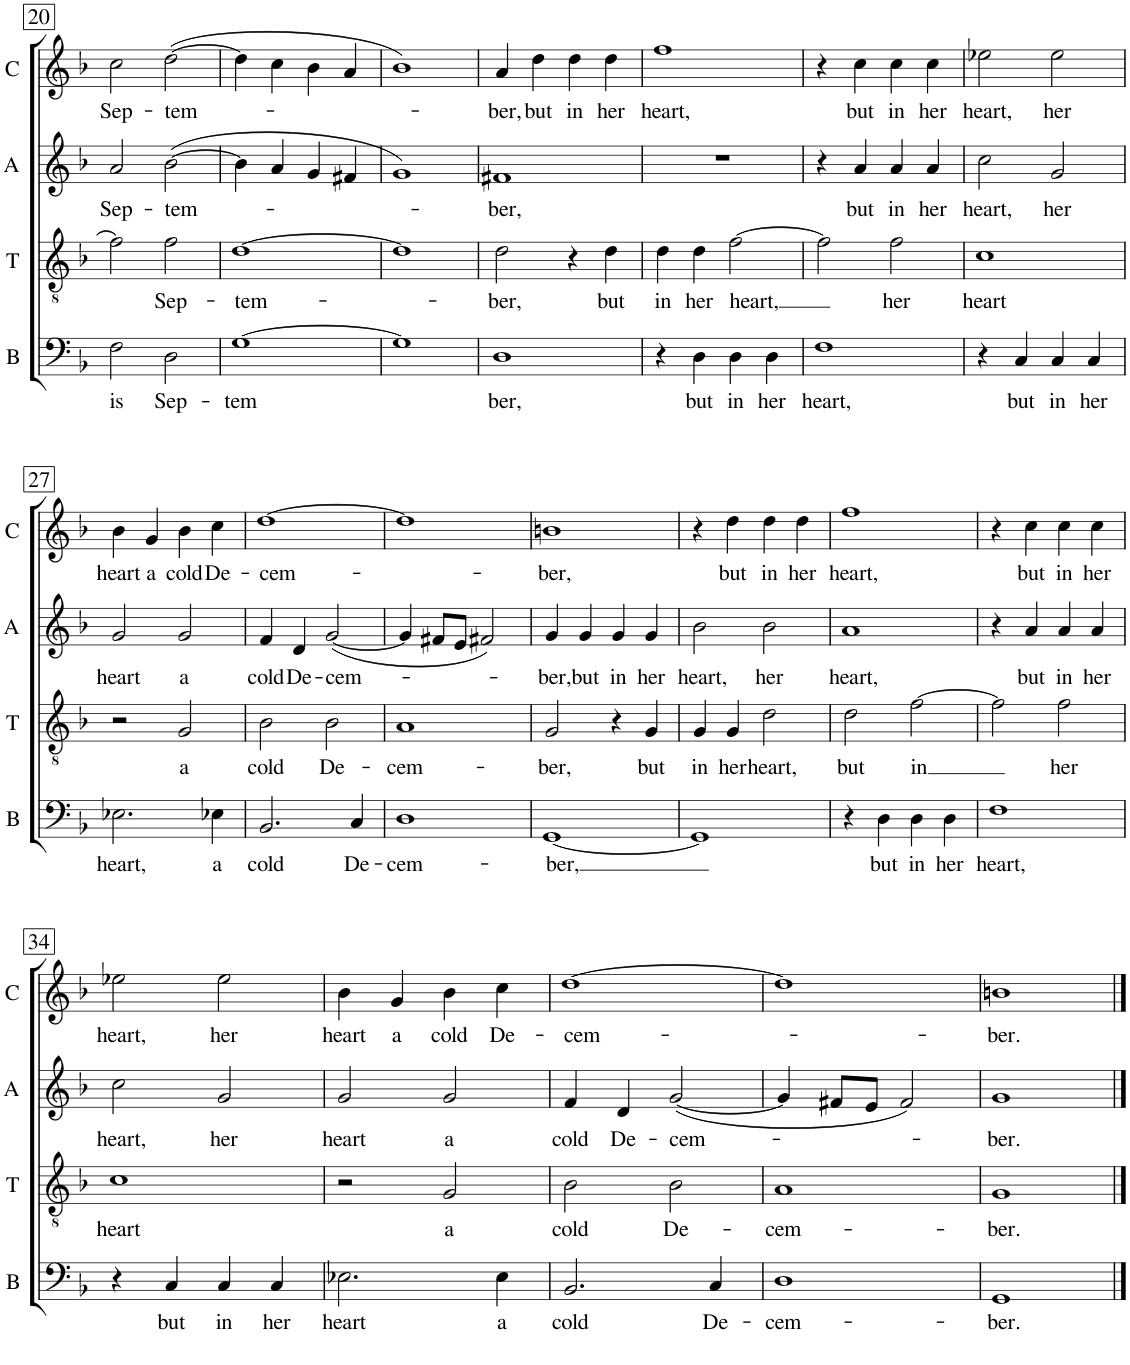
**kern	**text	**kern	**text	**kern	**text	**kern	**text
*part4	*part4	*part3	*part3	*part2	*part2	*part1	*part1
*staff4	*staff4	*staff3	*staff3	*staff2	*staff2	*staff1	*staff1
*I"Bassus	*	*I"Tenor	*	*I"Altus	*	*I"Cantus	*
*I'B	*	*I'T	*	*I'A	*	*I'C	*
!!LO:PB:g=z
*clefF4	*	*clefGv2	*	*clefG2	*	*clefG2	*
*	*	*	*	*Trd1c2	*	*	*
*k[b-]	*	*k[b-]	*	*k[b-]	*	*k[b-]	*
*M4/4	*	*M4/4	*	*M4/4	*	*M4/4	*
*met(c)	*	*met(c)	*	*met(c)	*	*met(c)	*
=20	=20	=20	=20	=20	=20	=20	=20
!	!LO:LY:b	!	!	!	!LO:LY:b	!	!LO:LY:b
2F\	is	2f\]	.	2a/	Sep-	2cc\	Sep-
!	!LO:LY:b	!	!LO:LY:b	!	!LO:LY:b	!	!LO:LY:b
2D\	Sep-	2f\	Sep-	([2b-\	-tem-	([2dd\	-tem-
=21	=21	=21	=21	=21	=21	=21	=21
!	!LO:LY:b	!	!LO:LY:b	!	!	!	!
[1G	-tem	[1d	-tem-	4b-\]	.	4dd\]	.
.	.	.	.	4a/	.	4cc\	.
.	.	.	.	4g/	.	4b-\	.
.	.	.	.	4f#X/	.	4a/	.
=22	=22	=22	=22	=22	=22	=22	=22
1G]	.	1d]	.	1g)	.	1b-)	.
=23	=23	=23	=23	=23	=23	=23	=23
!	!LO:LY:b	!	!LO:LY:b	!	!LO:LY:b	!	!LO:LY:b
1D	ber,	2d\	ber,	1f#X	ber,	4a/	ber,
!	!	!	!	!	!	!	!LO:LY:b
.	.	.	.	.	.	4dd\	but
!	!	!	!	!	!	!	!LO:LY:b
.	.	4r	.	.	.	4dd\	in
!	!	!	!LO:LY:b	!	!	!	!LO:LY:b
.	.	4d\	but	.	.	4dd\	her
=24	=24	=24	=24	=24	=24	=24	=24
!	!	!	!LO:LY:b	!	!	!	!LO:LY:b
4r	.	4d\	in	1r	.	1ff	heart,
!	!LO:LY:b	!	!LO:LY:b	!	!	!	!
4D\	but	4d\	her	.	.	.	.
!	!LO:LY:b	!	!LO:LY:b	!	!	!	!
4D\	in	[2f\	heart,	.	.	.	.
!	!LO:LY:b	!	!	!	!	!	!
4D\	her	.	.	.	.	.	.
=25	=25	=25	=25	=25	=25	=25	=25
!	!LO:LY:b	!	!	!	!	!	!
1F	heart,	2f\]	.	4r	.	4r	.
!	!	!	!	!	!LO:LY:b	!	!LO:LY:b
.	.	.	.	4a/	but	4cc\	but
!	!	!	!LO:LY:b	!	!LO:LY:b	!	!LO:LY:b
.	.	2f\	her	4a/	in	4cc\	in
!	!	!	!	!	!LO:LY:b	!	!LO:LY:b
.	.	.	.	4a/	her	4cc\	her
=26	=26	=26	=26	=26	=26	=26	=26
!	!	!	!LO:LY:b	!	!LO:LY:b	!	!LO:LY:b
4r	.	1c	heart	2cc\	heart,	2ee-X\	heart,
!	!LO:LY:b	!	!	!	!	!	!
4C/	but	.	.	.	.	.	.
!	!LO:LY:b	!	!	!	!LO:LY:b	!	!LO:LY:b
4C/	in	.	.	2g/	her	2ee-\	her
!	!LO:LY:b	!	!	!	!	!	!
4C/	her	.	.	.	.	.	.
!!LO:LB:g=z
=27	=27	=27	=27	=27	=27	=27	=27
!	!LO:LY:b	!	!	!	!LO:LY:b	!	!LO:LY:b
2.E-X\	heart,	2r	.	2g/	heart	4b-\	heart
!	!	!	!	!	!	!	!LO:LY:b
.	.	.	.	.	.	4g/	a
!	!	!	!LO:LY:b	!	!LO:LY:b	!	!LO:LY:b
.	.	2G/	a	2g/	a	4b-\	cold
!	!LO:LY:b	!	!	!	!	!	!LO:LY:b
4E-X\	a	.	.	.	.	4cc\	De-
=28	=28	=28	=28	=28	=28	=28	=28
!	!LO:LY:b	!	!LO:LY:b	!	!LO:LY:b	!	!LO:LY:b
2.BB-/	cold	2B-\	cold	4f/	cold	[1dd	-cem-
!	!	!	!	!	!LO:LY:b	!	!
.	.	.	.	4d/	De-	.	.
!	!	!	!LO:LY:b	!	!LO:LY:b	!	!
.	.	2B-\	De-	([2g/	-cem-	.	.
!	!LO:LY:b	!	!	!	!	!	!
4C/	De-	.	.	.	.	.	.
=29	=29	=29	=29	=29	=29	=29	=29
!	!LO:LY:b	!	!LO:LY:b	!	!	!	!
1D	-cem-	1A	-cem-	4g/]	.	1dd]	.
.	.	.	.	8f#X/L	.	.	.
.	.	.	.	8e/J	.	.	.
.	.	.	.	2f#X/)	.	.	.
=30	=30	=30	=30	=30	=30	=30	=30
!	!LO:LY:b	!	!LO:LY:b	!	!LO:LY:b	!	!LO:LY:b
[1GG	-ber,	2G/	-ber,	4g/	ber,	1bn	ber,
!	!	!	!	!	!LO:LY:b	!	!
.	.	.	.	4g/	but	.	.
!	!	!	!	!	!LO:LY:b	!	!
.	.	4r	.	4g/	in	.	.
!	!	!	!LO:LY:b	!	!LO:LY:b	!	!
.	.	4G/	but	4g/	her	.	.
=31	=31	=31	=31	=31	=31	=31	=31
!	!	!	!LO:LY:b	!	!LO:LY:b	!	!
1GG]	.	4G/	in	2b-\	heart,	4r	.
!	!	!	!LO:LY:b	!	!	!	!LO:LY:b
.	.	4G/	her	.	.	4dd\	but
!	!	!	!LO:LY:b	!	!LO:LY:b	!	!LO:LY:b
.	.	2d\	heart,	2b-\	her	4dd\	in
!	!	!	!	!	!	!	!LO:LY:b
.	.	.	.	.	.	4dd\	her
=32	=32	=32	=32	=32	=32	=32	=32
!	!	!	!LO:LY:b	!	!LO:LY:b	!	!LO:LY:b
4r	.	2d\	but	1a	heart,	1ff	heart,
!	!LO:LY:b	!	!	!	!	!	!
4D\	but	.	.	.	.	.	.
!	!LO:LY:b	!	!LO:LY:b	!	!	!	!
4D\	in	[2f\	in	.	.	.	.
!	!LO:LY:b	!	!	!	!	!	!
4D\	her	.	.	.	.	.	.
=33	=33	=33	=33	=33	=33	=33	=33
!	!LO:LY:b	!	!	!	!	!	!
1F	heart,	2f\]	.	4r	.	4r	.
!	!	!	!	!	!LO:LY:b	!	!LO:LY:b
.	.	.	.	4a/	but	4cc\	but
!	!	!	!LO:LY:b	!	!LO:LY:b	!	!LO:LY:b
.	.	2f\	her	4a/	in	4cc\	in
!	!	!	!	!	!LO:LY:b	!	!LO:LY:b
.	.	.	.	4a/	her	4cc\	her
!!LO:LB:g=z
=34	=34	=34	=34	=34	=34	=34	=34
!	!	!	!LO:LY:b	!	!LO:LY:b	!	!LO:LY:b
4r	.	1c	heart	2cc\	heart,	2ee-X\	heart,
!	!LO:LY:b	!	!	!	!	!	!
4C/	but	.	.	.	.	.	.
!	!LO:LY:b	!	!	!	!LO:LY:b	!	!LO:LY:b
4C/	in	.	.	2g/	her	2ee-\	her
!	!LO:LY:b	!	!	!	!	!	!
4C/	her	.	.	.	.	.	.
=35	=35	=35	=35	=35	=35	=35	=35
!	!LO:LY:b	!	!	!	!LO:LY:b	!	!LO:LY:b
2.E-X\	heart	2r	.	2g/	heart	4b-\	heart
!	!	!	!	!	!	!	!LO:LY:b
.	.	.	.	.	.	4g/	a
!	!	!	!LO:LY:b	!	!LO:LY:b	!	!LO:LY:b
.	.	2G/	a	2g/	a	4b-\	cold
!	!LO:LY:b	!	!	!	!	!	!LO:LY:b
4E-\	a	.	.	.	.	4cc\	De-
=36	=36	=36	=36	=36	=36	=36	=36
!	!LO:LY:b	!	!LO:LY:b	!	!LO:LY:b	!	!LO:LY:b
2.BB-/	cold	2B-\	cold	4f/	cold	[1dd	-cem-
!	!	!	!	!	!LO:LY:b	!	!
.	.	.	.	4d/	De-	.	.
!	!	!	!LO:LY:b	!	!LO:LY:b	!	!
.	.	2B-\	De-	([2g/	-cem-	.	.
!	!LO:LY:b	!	!	!	!	!	!
4C/	De-	.	.	.	.	.	.
=37	=37	=37	=37	=37	=37	=37	=37
!	!LO:LY:b	!	!LO:LY:b	!	!	!	!
1D	-cem-	1A	-cem-	4g/]	.	1dd]	.
.	.	.	.	8f#X/L	.	.	.
.	.	.	.	8e/J	.	.	.
.	.	.	.	2f#/)	.	.	.
=38	=38	=38	=38	=38	=38	=38	=38
!	!LO:LY:b	!	!LO:LY:b	!	!LO:LY:b	!	!LO:LY:b
1GG	-ber.	1G	-ber.	1g	ber.	1bn	ber.
==	==	==	==	==	==	==	==
*-	*-	*-	*-	*-	*-	*-	*-
